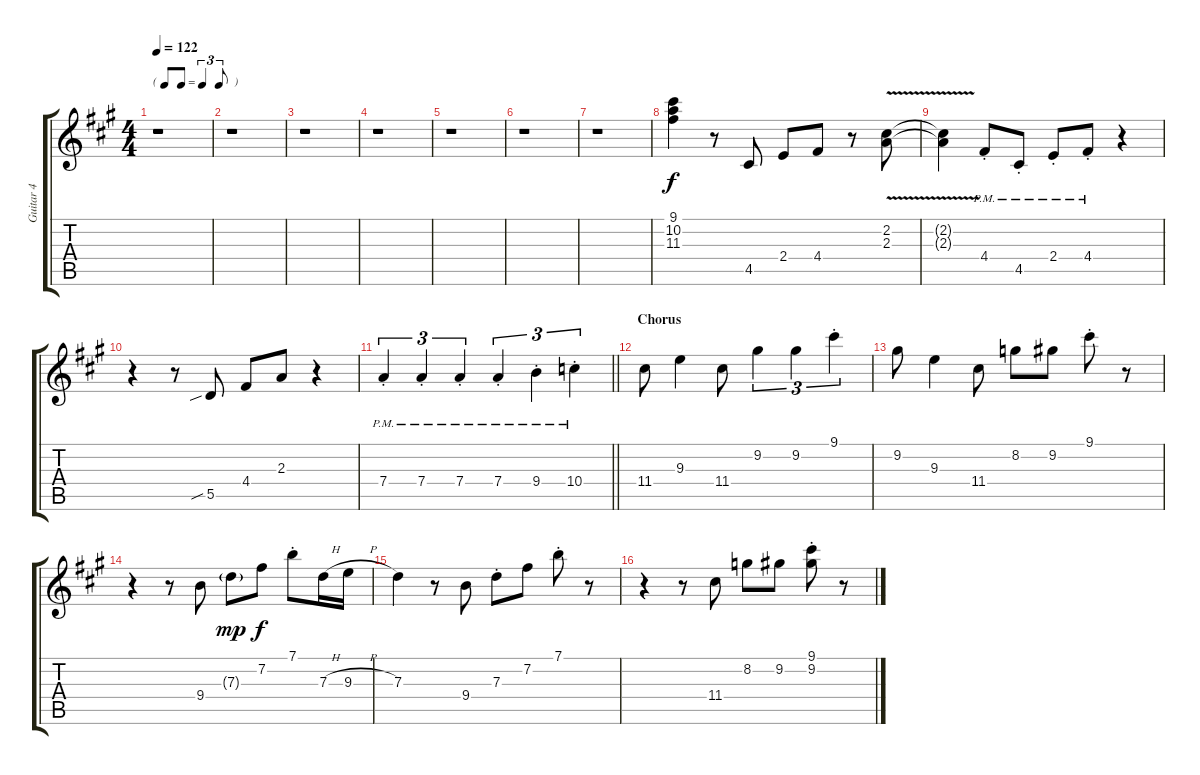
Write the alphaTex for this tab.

\track ("Guitar 4" "Guitar 4") {instrument electricguitarclean}
\staff {score tabs}
\tuning (E4 B3 G3 D3 A2 E2) {hide}
\ts (4 4)
\tf triplet8th
\tempo 122
\clef g2
\ks a
r.1{dy f} |
r.1 |
r.1 |
r.1 |
r.1 |
r.1 |
r.1 |
(9.1 10.2 11.3).4 r.8 4.5.8 2.4.8 4.4.8 r.8 (2.2{v} 2.3{v}).8 |
(2.2{v t} 2.3{v t}).4 4.4{pm st}.8 4.5{pm st}.8 2.4{pm st}.8 4.4{pm st}.8 r.4 |
r.4 r.8 5.5{sib}.8 4.4.8 2.3.8 r.4 |
\barLineRight lightlight
7.4{pm st}.4{tu (3 2)} 7.4{pm st}.4{tu (3 2)} 7.4{pm st}.4{tu (3 2)} 7.4{pm st}.4{tu (3 2)} 9.4{pm st}.4{tu (3 2)} 10.4{pm st}.4{tu (3 2)} |
\section ("" "Chorus")
11.4.8 9.3.4 11.4.8 9.2.4{tu (3 2)} 9.2.4{tu (3 2)} 9.1{st}.4{tu (3 2)} |
9.2.8 9.3.4 11.4.8 8.2.8 9.2.8 9.1{st}.8 r.8 |
r.4 r.8 9.4.8 7.3{g}.8{dy mp} 7.2.8{dy f} 7.1{st}.8 7.3{h}.16 9.3{h}.16 |
7.3.4 r.8 9.4.8 7.3{st}.8 7.2.8 7.1{st}.8 r.8 |
r.4 r.8 11.4.8 8.2.8 9.2.8 (9.1{st} 9.2{st}).8 r.8
